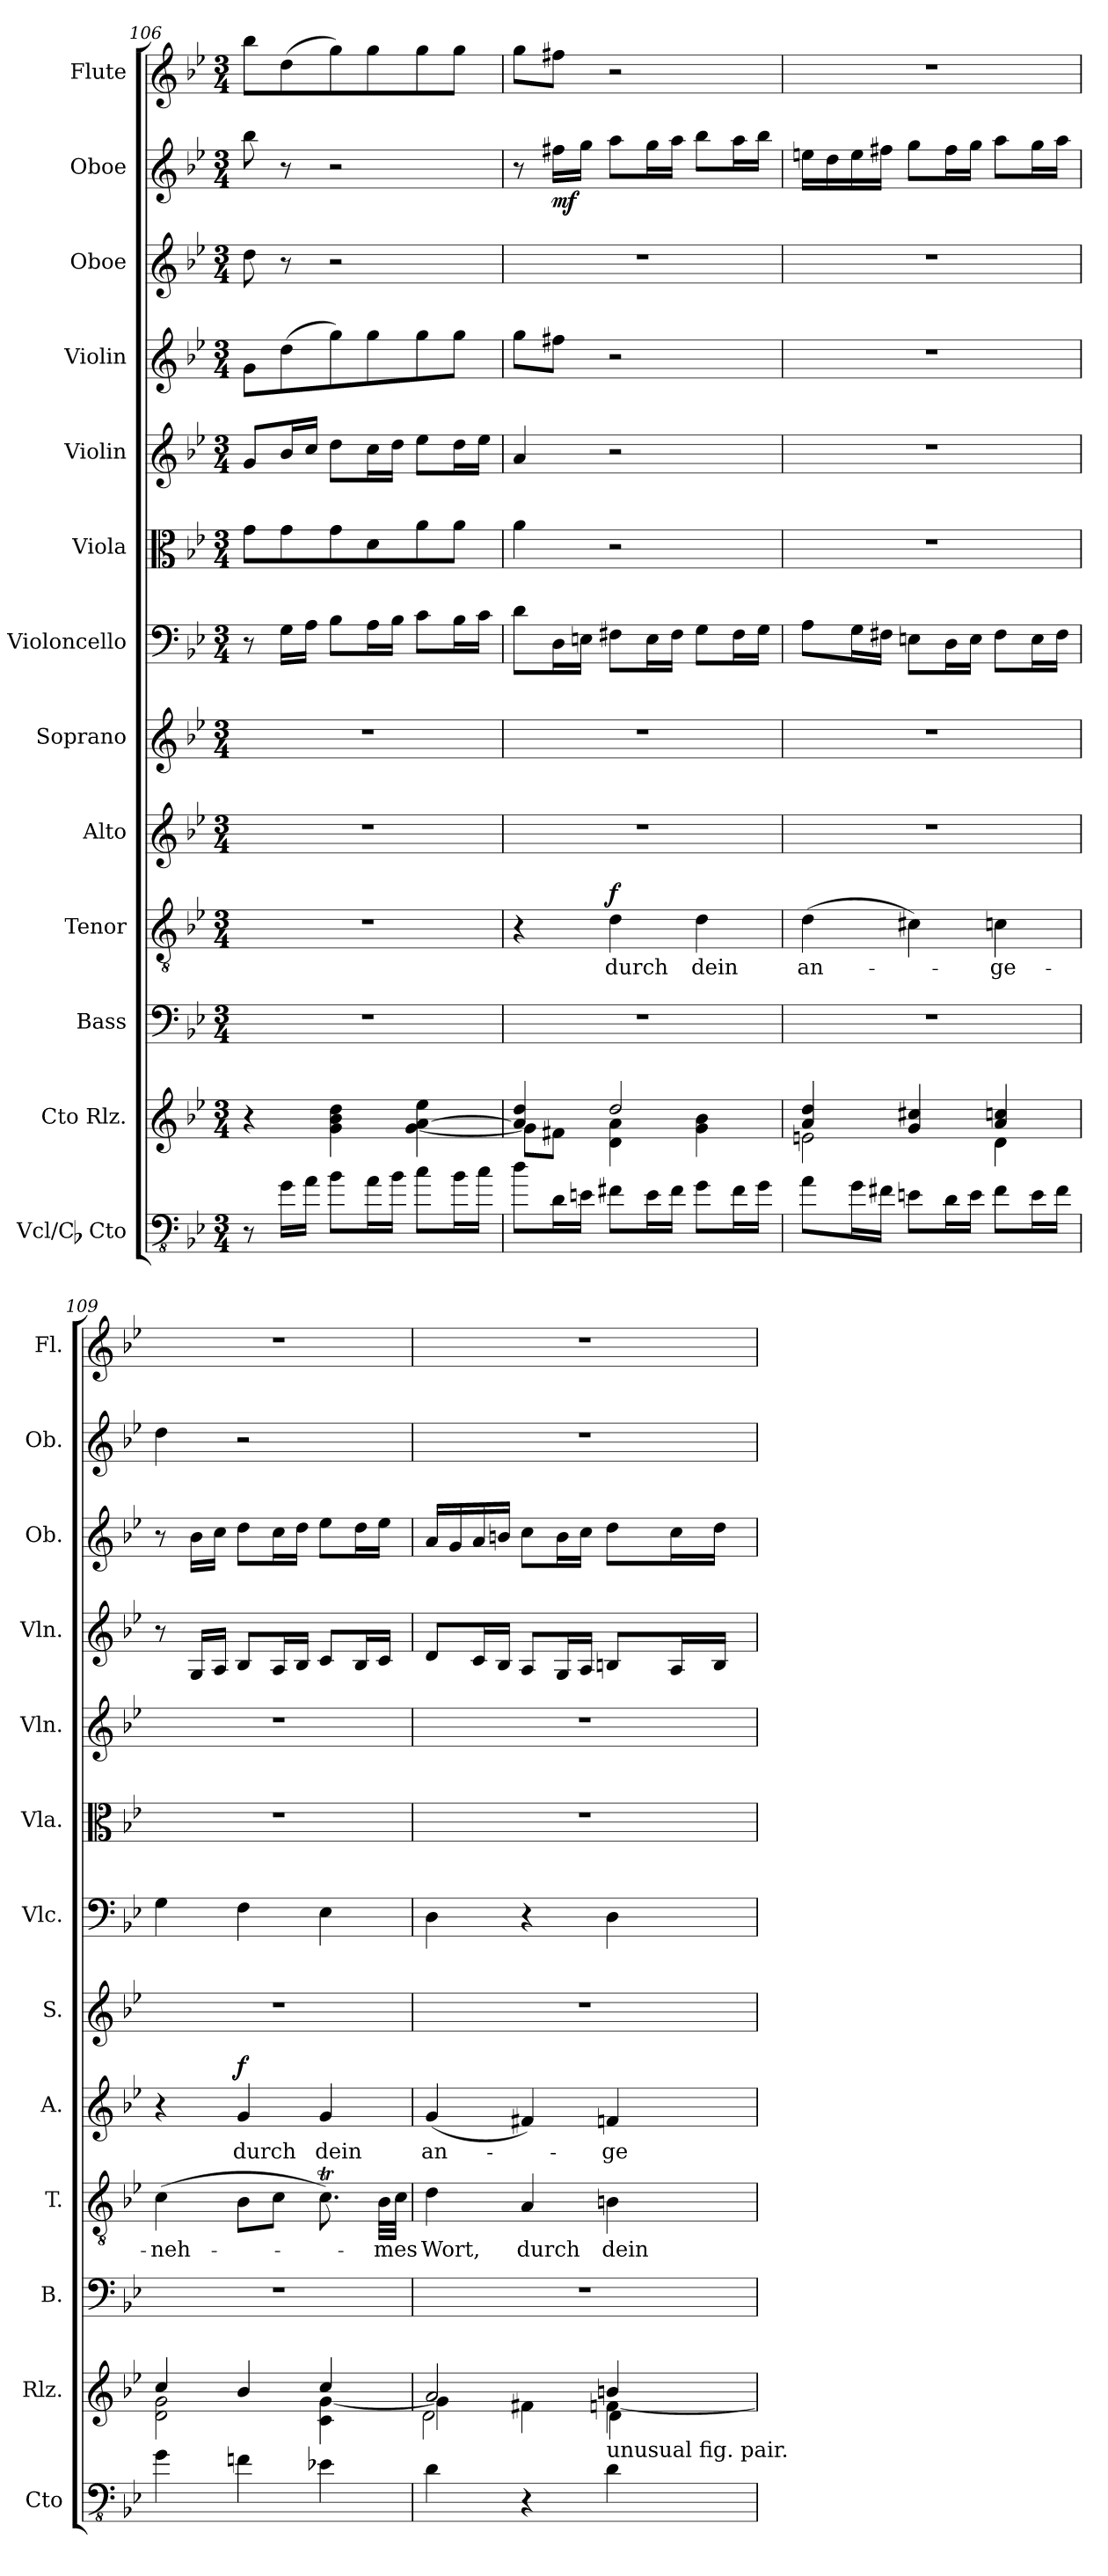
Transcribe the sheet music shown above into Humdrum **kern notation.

**kern	**kern	**kern	**kern	**text	**dynam	**kern	**text	**dynam	**kern	**kern	**kern	**kern	**kern	**kern	**kern	**dynam	**kern
*part13	*part12	*part11	*part10	*part10	*part10	*part9	*part9	*part9	*part8	*part7	*part6	*part5	*part4	*part3	*part2	*part2	*part1
*staff13	*staff12	*staff11	*staff10	*staff10	*staff10	*staff9	*staff9	*staff9	*staff8	*staff7	*staff6	*staff5	*staff4	*staff3	*staff2	*staff2	*staff1
*I"Vcl/Cb Cto	*I"Cto Rlz.	*I"Bass	*I"Tenor	*	*	*I"Alto	*	*	*I"Soprano	*I"Violoncello	*I"Viola	*I"Violin	*I"Violin	*I"Oboe	*I"Oboe	*	*I"Flute
*I'Cto	*I'Rlz.	*I'B.	*I'T.	*	*	*I'A.	*	*	*I'S.	*I'Vlc.	*I'Vla.	*I'Vln.	*I'Vln.	*I'Ob.	*I'Ob.	*	*I'Fl.
*clefFv4	*clefG2	*clefF4	*clefGv2	*	*	*clefG2	*	*	*clefG2	*clefF4	*clefC3	*clefG2	*clefG2	*clefG2	*clefG2	*	*clefG2
*ITrd7c12	*	*	*	*	*	*	*	*	*	*	*	*	*	*	*	*	*
*k[b-e-]	*k[b-e-]	*k[b-e-]	*k[b-e-]	*	*	*k[b-e-]	*	*	*k[b-e-]	*k[b-e-]	*k[b-e-]	*k[b-e-]	*k[b-e-]	*k[b-e-]	*k[b-e-]	*	*k[b-e-]
*M3/4	*M3/4	*M3/4	*M3/4	*	*	*M3/4	*	*	*M3/4	*M3/4	*M3/4	*M3/4	*M3/4	*M3/4	*M3/4	*	*M3/4
=106	=106	=106	=106	=106	=106	=106	=106	=106	=106	=106	=106	=106	=106	=106	=106	=106	=106
8r	4r	2.r	2.r	.	.	2.r	.	.	2.r	8r	8g\L	8g/L	8g\L	8dd\	8bb-\	.	8bb-\L
16GG\LL	.	.	.	.	.	.	.	.	.	16G\LL	8g\	16b-/L	(8dd\	8r	8r	.	(8dd\
16AA\JJ	.	.	.	.	.	.	.	.	.	16A\JJ	.	16cc/JJ	.	.	.	.	.
8BB-\L	4g\ 4b-\ 4dd\	.	.	.	.	.	.	.	.	8B-\L	8g\	8dd\L	8gg\)	2r	2r	.	8gg\)
16AA\L	.	.	.	.	.	.	.	.	.	16A\L	8d\	16cc\L	8gg\	.	.	.	8gg\
16BB-\JJ	.	.	.	.	.	.	.	.	.	16B-\JJ	.	16dd\JJ	.	.	.	.	.
8C\L	[4g\ [4a\ 4ee-\	.	.	.	.	.	.	.	.	8c\L	8a\	8ee-\L	8gg\	.	.	.	8gg\
16BB-\L	.	.	.	.	.	.	.	.	.	16B-\L	8a\J	16dd\L	8gg\J	.	.	.	8gg\J
16C\JJ	.	.	.	.	.	.	.	.	.	16c\JJ	.	16ee-\JJ	.	.	.	.	.
!!LO:PB:g=z
=107	=107	=107	=107	=107	=107	=107	=107	=107	=107	=107	=107	=107	=107	=107	=107	=107	=107
*	*^	*	*	*	*	*	*	*	*	*	*	*	*	*	*	*	*
8D\L	4a/] 4dd/	8g\L]	2.r	4r	.	.	2.r	.	.	2.r	8d\L	4a\	4a/	8gg\L	2.r	8r	.	8gg\L
!	!	!	!	!	!	!	!	!	!	!	!	!	!	!	!	!	!LO:DY:b	!
16DD\L	.	8f#X\J	.	.	.	.	.	.	.	.	16D\L	.	.	8ff#X\J	.	16ff#X\LL	mf	8ff#X\J
16EEn\JJ	.	.	.	.	.	.	.	.	.	.	16En\JJ	.	.	.	.	16gg\JJ	.	.
!	!	!	!	!	!	!LO:DY:b	!	!	!	!	!	!	!	!	!	!	!	!
8FF#X\L	2dd/	4d\ 4a\	.	4d\	durch	f	.	.	.	.	8F#X\L	2r	2r	2r	.	8aa\L	.	2r
16EE\L	.	.	.	.	.	.	.	.	.	.	16E\L	.	.	.	.	16gg\L	.	.
16FF#\JJ	.	.	.	.	.	.	.	.	.	.	16F#\JJ	.	.	.	.	16aa\JJ	.	.
8GG\L	.	4g\ 4b-\	.	4d\	dein	.	.	.	.	.	8G\L	.	.	.	.	8bb-\L	.	.
16FF#\L	.	.	.	.	.	.	.	.	.	.	16F#\L	.	.	.	.	16aa\L	.	.
16GG\JJ	.	.	.	.	.	.	.	.	.	.	16G\JJ	.	.	.	.	16bb-\JJ	.	.
=108	=108	=108	=108	=108	=108	=108	=108	=108	=108	=108	=108	=108	=108	=108	=108	=108	=108	=108
8AA\L	4a/ 4dd/	2en\	2.r	(4d\	an-	.	2.r	.	.	2.r	8A\L	2.r	2.r	2.r	2.r	16een\LL	.	2.r
.	.	.	.	.	.	.	.	.	.	.	.	.	.	.	.	16dd\	.	.
16GG\L	.	.	.	.	.	.	.	.	.	.	16G\L	.	.	.	.	16ee\	.	.
16FF#X\JJ	.	.	.	.	.	.	.	.	.	.	16F#X\JJ	.	.	.	.	16ff#X\JJ	.	.
8EEn\L	4g/ 4cc#X/	.	.	4c#X\)	.	.	.	.	.	.	8En\L	.	.	.	.	8gg\L	.	.
16DD\L	.	.	.	.	.	.	.	.	.	.	16D\L	.	.	.	.	16ff#\L	.	.
16EE\JJ	.	.	.	.	.	.	.	.	.	.	16E\JJ	.	.	.	.	16gg\JJ	.	.
8FF#\L	4a/ 4ccn/	4d\	.	4cn\	-ge-	.	.	.	.	.	8F#\L	.	.	.	.	8aa\L	.	.
16EE\L	.	.	.	.	.	.	.	.	.	.	16E\L	.	.	.	.	16gg\L	.	.
16FF#\JJ	.	.	.	.	.	.	.	.	.	.	16F#\JJ	.	.	.	.	16aa\JJ	.	.
=109	=109	=109	=109	=109	=109	=109	=109	=109	=109	=109	=109	=109	=109	=109	=109	=109	=109	=109
4GG\	4cc/	2d\ 2g\	2.r	(4c\	-neh-	.	4r	.	.	2.r	4G\	2.r	2.r	8r	8r	4dd\	.	2.r
.	.	.	.	.	.	.	.	.	.	.	.	.	.	16G/LL	16b-\LL	.	.	.
.	.	.	.	.	.	.	.	.	.	.	.	.	.	16A/JJ	16cc\JJ	.	.	.
!	!	!	!	!	!	!	!	!	!LO:DY:b	!	!	!	!	!	!	!	!	!
4FFn\	4b-/	.	.	8B-\L	.	.	4g/	durch	f	.	4F\	.	.	8B-/L	8dd\L	2r	.	.
.	.	.	.	8c\J	.	.	.	.	.	.	.	.	.	16A/L	16cc\L	.	.	.
.	.	.	.	.	.	.	.	.	.	.	.	.	.	16B-/JJ	16dd\JJ	.	.	.
4EE-X\	4cc/	4c\ [4g\	.	8.cT\)	.	.	4g/	dein	.	.	4E-\	.	.	8c/L	8ee-\L	.	.	.
.	.	.	.	.	.	.	.	.	.	.	.	.	.	16B-/L	16dd\L	.	.	.
.	.	.	.	32B-\LLL	mes	.	.	.	.	.	.	.	.	16c/JJ	16ee-\JJ	.	.	.
.	.	.	.	32c\JJJ	.	.	.	.	.	.	.	.	.	.	.	.	.	.
!!LO:PB:g=z
=110	=110	=110	=110	=110	=110	=110	=110	=110	=110	=110	=110	=110	=110	=110	=110	=110	=110	=110
*	*	*^	*	*	*	*	*	*	*	*	*	*	*	*	*	*	*	*
4DD\	2a/	4g\]	2d\	2.r	4d\	Wort,	.	(4g/	an-	.	2.r	4D\	2.r	2.r	8d/L	16a/LL	2.r	.	2.r
.	.	.	.	.	.	.	.	.	.	.	.	.	.	.	.	16g/	.	.	.
.	.	.	.	.	.	.	.	.	.	.	.	.	.	.	16c/L	16a/	.	.	.
.	.	.	.	.	.	.	.	.	.	.	.	.	.	.	16B-/JJ	16bn/JJ	.	.	.
4r	.	4f#X\	.	.	4A/	durch	.	4f#X/)	.	.	.	4r	.	.	8A/L	8cc\L	.	.	.
.	.	.	.	.	.	.	.	.	.	.	.	.	.	.	16G/L	16b\L	.	.	.
.	.	.	.	.	.	.	.	.	.	.	.	.	.	.	16A/JJ	16cc\JJ	.	.	.
!LO:TX:a:t=unusual fig. pair.	!	!	!	!	!	!	!	!	!	!	!	!	!	!	!	!	!	!	!
4DD\	4bn/	[4fn\	4d\	.	4Bn\	dein	.	4fn/	-ge-	.	.	4D\	.	.	8Bn/L	8dd\L	.	.	.
.	.	.	.	.	.	.	.	.	.	.	.	.	.	.	16A/L	16cc\L	.	.	.
.	.	.	.	.	.	.	.	.	.	.	.	.	.	.	16B/JJ	16dd\JJ	.	.	.
*	*v	*v	*v	*	*	*	*	*	*	*	*	*	*	*	*	*	*	*	*
=	=	=	=	=	=	=	=	=	=	=	=	=	=	=	=	=	=
*-	*-	*-	*-	*-	*-	*-	*-	*-	*-	*-	*-	*-	*-	*-	*-	*-	*-
